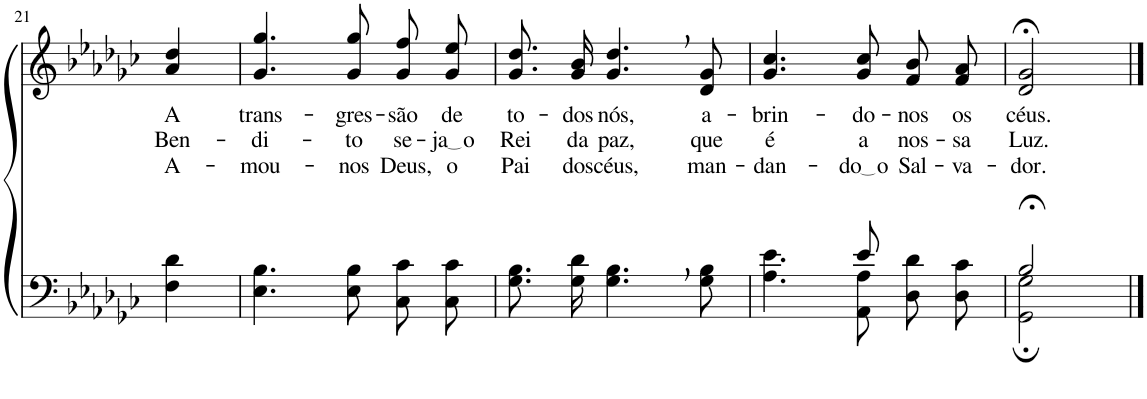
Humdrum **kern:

**kern	**kern	**text	**text	**text
*part2	*part1	*part1	*part1	*part1
*staff2	*staff1	*staff1	*staff1	*staff1
*I"Parte III e IV	*I"Parte I e II	*	*	*
!!LO:PB:g=z
*clefF4	*clefG2	*	*	*
*Trd2c3	*Trd2c3	*	*	*
*k[b-e-a-d-g-c-]	*k[b-e-a-d-g-c-]	*	*	*
*M3/4	*M3/4	*	*	*
=21	=21	=21	=21	=21
!	!	!LO:LY:b	!LO:LY:b	!LO:LY:b
4F\ 4d-\	4a-/ 4dd-/	A	Ben-	A-
=22	=22	=22	=22	=22
!	!	!LO:LY:b	!LO:LY:b	!LO:LY:b
4.E-\ 4.B-\	4.g-/ 4.gg-/	trans-	-di-	-mou-
!	!	!LO:LY:b	!LO:LY:b	!LO:LY:b
8E-\ 8B-\	8g-/ 8gg-/	-gres-	-to	-nos
!	!	!LO:LY:b	!LO:LY:b	!LO:LY:b
8C-\ 8c-\L	8g-\ 8ff\L	-são	se-	Deus,
!	!	!LO:LY:b	!LO:LY:b	!LO:LY:b
8C-\ 8c-\J	8g-\ 8ee-\J	de	ja o	o
=23	=23	=23	=23	=23
!	!	!LO:LY:b	!LO:LY:b	!LO:LY:b
8.G-\ 8.B-\L	8.g-/ 8.dd-/L	to-	Rei	Pai
!	!	!LO:LY:b	!LO:LY:b	!LO:LY:b
16G-\ 16d-\Jk	16g-/ 16b-/Jk	-dos	da	dos
!	!	!LO:LY:b	!LO:LY:b	!LO:LY:b
4.G-\, 4.B-\,	4.g-/, 4.dd-/,	nós,	paz,	céus,
!	!	!LO:LY:b	!LO:LY:b	!LO:LY:b
8G-\ 8B-\	8d-/ 8g-/	a-	que	man-
=24	=24	=24	=24	=24
*^	*	*	*	*
!	!	!	!LO:LY:b	!LO:LY:b	!LO:LY:b
4.ryy	4.A-\ 4.e-\	4.g-/ 4.cc-/	-brin-	é	-dan-
!	!	!	!LO:LY:b	!LO:LY:b	!LO:LY:b
8e-/	8AA-\ 8A-\	8g-/ 8cc-/	-do-	a	do o
!	!	!	!LO:LY:b	!LO:LY:b	!LO:LY:b
4ryy	8D-\ 8d-\L	8f/ 8b-/L	-nos	nos-	Sal-
!	!	!	!LO:LY:b	!LO:LY:b	!LO:LY:b
.	8D-\ 8c-\J	8f/ 8a-/J	os	-sa	-va-
=25	=25	=25	=25	=25	=25
!	!	!	!LO:LY:b	!LO:LY:b	!LO:LY:b
2B-;</	2GG-\; 2G-\;	2d-/;< 2g-/;<	céus.	Luz.	-dor.
*v	*v	*	*	*	*
==	==	==	==	==
*-	*-	*-	*-	*-
